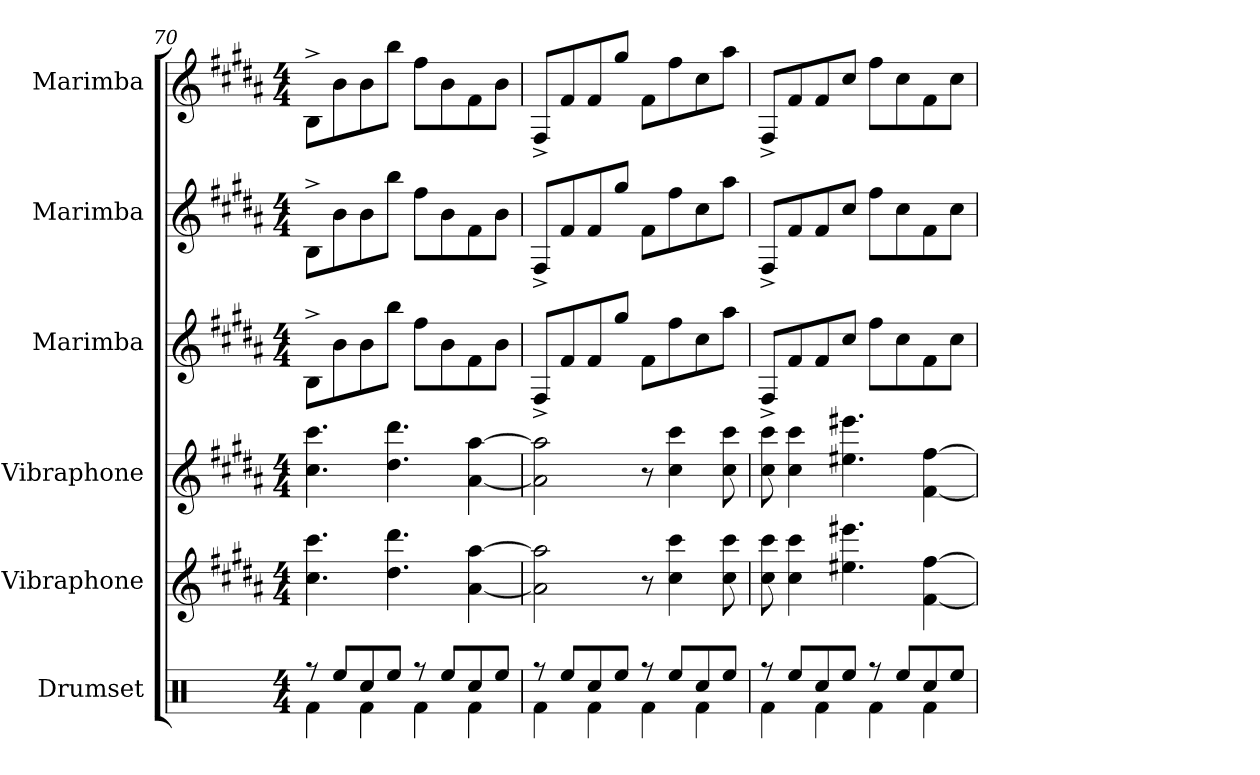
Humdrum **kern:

**kern	**kern	**kern	**kern	**kern	**kern
*part6	*part5	*part4	*part3	*part2	*part1
*staff6	*staff5	*staff4	*staff3	*staff2	*staff1
*I"Drumset	*I"Vibraphone	*I"Vibraphone	*I"Marimba	*I"Marimba	*I"Marimba
*I'Drs.	*I'Vib.	*I'Vib.	*I'Mrm.	*I'Mrm.	*I'Mrm.
*clefX	*clefG2	*clefG2	*clefG2	*clefG2	*clefG2
*k[]	*k[f#c#g#d#a#]	*k[f#c#g#d#a#]	*k[f#c#g#d#a#]	*k[f#c#g#d#a#]	*k[f#c#g#d#a#]
*M4/4	*M4/4	*M4/4	*M4/4	*M4/4	*M4/4
=70	=70	=70	=70	=70	=70
*^	*	*	*	*	*
8r	4Rf\	4.cc#\ 4.ccc#\	4.cc#\ 4.ccc#\	8B^\L	8B^\L	8B^\L
8Ree/L	.	.	.	8b\	8b\	8b\
8Rcc/	4Rf\	.	.	8b\	8b\	8b\
8Ree/J	.	4.dd#\ 4.ddd#\	4.dd#\ 4.ddd#\	8bb\J	8bb\J	8bb\J
8r	4Rf\	.	.	8ff#\L	8ff#\L	8ff#\L
8Ree/L	.	.	.	8b\	8b\	8b\
8Rcc/	4Rf\	[4a#\ [4aa#\	[4a#\ [4aa#\	8f#\	8f#\	8f#\
8Ree/J	.	.	.	8b\J	8b\J	8b\J
=71	=71	=71	=71	=71	=71	=71
8r	4Rf\	2a#\] 2aa#\]	2a#\] 2aa#\]	8F#^/L	8F#^/L	8F#^/L
8Ree/L	.	.	.	8f#/	8f#/	8f#/
8Rcc/	4Rf\	.	.	8f#/	8f#/	8f#/
8Ree/J	.	.	.	8gg#/J	8gg#/J	8gg#/J
8r	4Rf\	8r	8r	8f#\L	8f#\L	8f#\L
8Ree/L	.	4cc#\ 4ccc#\	4cc#\ 4ccc#\	8ff#\	8ff#\	8ff#\
8Rcc/	4Rf\	.	.	8cc#\	8cc#\	8cc#\
8Ree/J	.	8cc#\ 8ccc#\	8cc#\ 8ccc#\	8aa#\J	8aa#\J	8aa#\J
=72	=72	=72	=72	=72	=72	=72
8r	4Rf\	8cc#\ 8ccc#\	8cc#\ 8ccc#\	8F#^/L	8F#^/L	8F#^/L
8Ree/L	.	4cc#\ 4ccc#\	4cc#\ 4ccc#\	8f#/	8f#/	8f#/
8Rcc/	4Rf\	.	.	8f#/	8f#/	8f#/
8Ree/J	.	4.ee#X\ 4.eee#X\	4.ee#X\ 4.eee#X\	8cc#/J	8cc#/J	8cc#/J
8r	4Rf\	.	.	8ff#\L	8ff#\L	8ff#\L
8Ree/L	.	.	.	8cc#\	8cc#\	8cc#\
8Rcc/	4Rf\	[4f#\ [4ff#\	[4f#\ [4ff#\	8f#\	8f#\	8f#\
8Ree/J	.	.	.	8cc#\J	8cc#\J	8cc#\J
*v	*v	*	*	*	*	*
=	=	=	=	=	=
*-	*-	*-	*-	*-	*-
